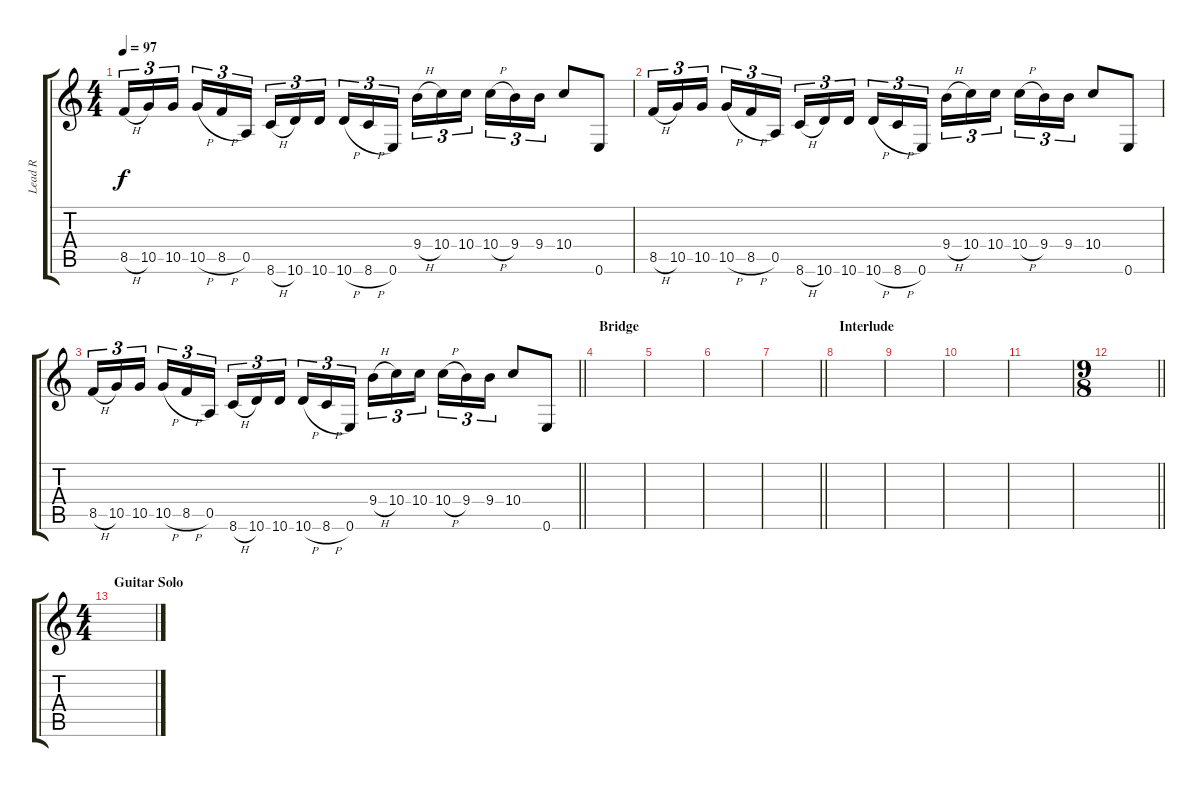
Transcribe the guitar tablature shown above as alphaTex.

\track ("Lead R" "Lead R") {instrument distortionguitar}
\staff {score tabs}
\tuning (E4 B3 G3 D3 A2 E2) {hide}
\ts (4 4)
\tempo 97
\clef g2
\ks c
8.5{h}.16{tu (3 2) dy f} 10.5.16{tu (3 2)} 10.5.16{tu (3 2) beam splitsecondary} 10.5{h}.16{tu (3 2)} 8.5{h}.16{tu (3 2)} 0.5.16{tu (3 2)} 8.6{h}.16{tu (3 2)} 10.6.16{tu (3 2)} 10.6.16{tu (3 2) beam splitsecondary} 10.6{h}.16{tu (3 2)} 8.6{h}.16{tu (3 2)} 0.6.16{tu (3 2)} 9.4{h}.16{tu (3 2)} 10.4.16{tu (3 2)} 10.4.16{tu (3 2) beam splitsecondary} 10.4{h}.16{tu (3 2)} 9.4.16{tu (3 2)} 9.4.16{tu (3 2)} 10.4.8 0.6.8 |
8.5{h}.16{tu (3 2)} 10.5.16{tu (3 2)} 10.5.16{tu (3 2) beam splitsecondary} 10.5{h}.16{tu (3 2)} 8.5{h}.16{tu (3 2)} 0.5.16{tu (3 2)} 8.6{h}.16{tu (3 2)} 10.6.16{tu (3 2)} 10.6.16{tu (3 2) beam splitsecondary} 10.6{h}.16{tu (3 2)} 8.6{h}.16{tu (3 2)} 0.6.16{tu (3 2)} 9.4{h}.16{tu (3 2)} 10.4.16{tu (3 2)} 10.4.16{tu (3 2) beam splitsecondary} 10.4{h}.16{tu (3 2)} 9.4.16{tu (3 2)} 9.4.16{tu (3 2)} 10.4.8 0.6.8 |
\barLineRight lightlight
8.5{h}.16{tu (3 2)} 10.5.16{tu (3 2)} 10.5.16{tu (3 2) beam splitsecondary} 10.5{h}.16{tu (3 2)} 8.5{h}.16{tu (3 2)} 0.5.16{tu (3 2)} 8.6{h}.16{tu (3 2)} 10.6.16{tu (3 2)} 10.6.16{tu (3 2) beam splitsecondary} 10.6{h}.16{tu (3 2)} 8.6{h}.16{tu (3 2)} 0.6.16{tu (3 2)} 9.4{h}.16{tu (3 2)} 10.4.16{tu (3 2)} 10.4.16{tu (3 2) beam splitsecondary} 10.4{h}.16{tu (3 2)} 9.4.16{tu (3 2)} 9.4.16{tu (3 2)} 10.4.8 0.6.8 |
\section ("" "Bridge")
|
|
|
\barLineRight lightlight
|
\section ("" "Interlude")
|
|
|
|
\ts (9 8)
\barLineRight lightlight
|
\ts (4 4)
\section ("" "Guitar Solo")
